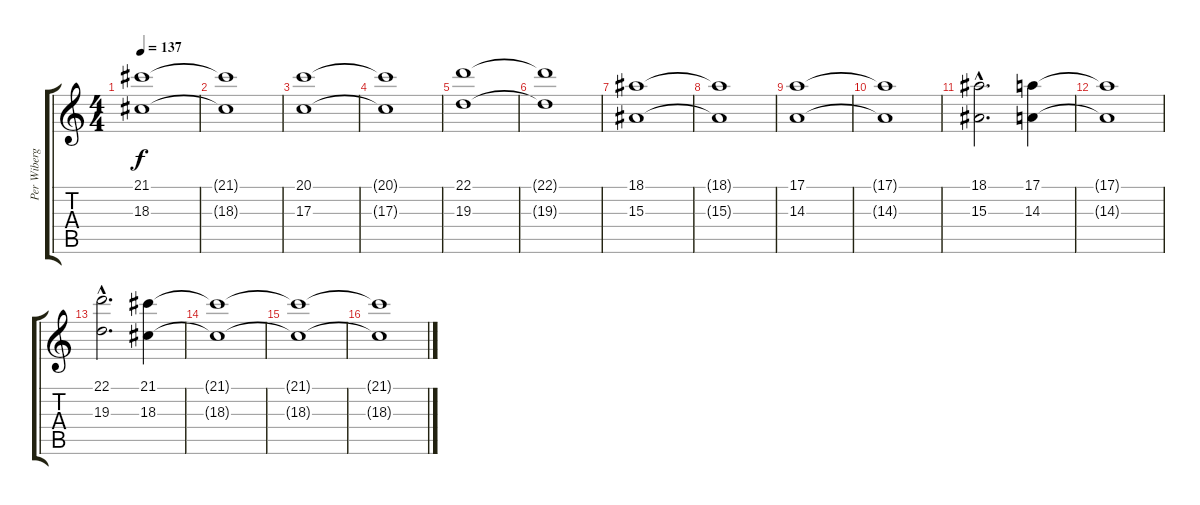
\track ("Per Wiberg" "Per Wiberg") {instrument synthstrings1}
\staff {score tabs}
\tuning (E4 B3 G3 D3 A2 E2) {hide}
\ts (4 4)
\tempo 137
\clef g2
\ks c
(21.1 18.3).1{dy f} |
(21.1{t} 18.3{t}).1 |
(20.1 17.3).1 |
(20.1{t} 17.3{t}).1 |
(22.1 19.3).1 |
(22.1{t} 19.3{t}).1 |
(18.1 15.3).1 |
(18.1{t} 15.3{t}).1 |
(17.1 14.3).1 |
(17.1{t} 14.3{t}).1 |
(18.1{hac} 15.3{hac}).2{d} (17.1 14.3).4 |
(17.1{t} 14.3{t}).1 |
(22.1{hac} 19.3{hac}).2{d} (21.1 18.3).4 |
(21.1{t} 18.3{t}).1 |
(21.1{t} 18.3{t}).1{volume 0} |
(21.1{t} 18.3{t}).1
